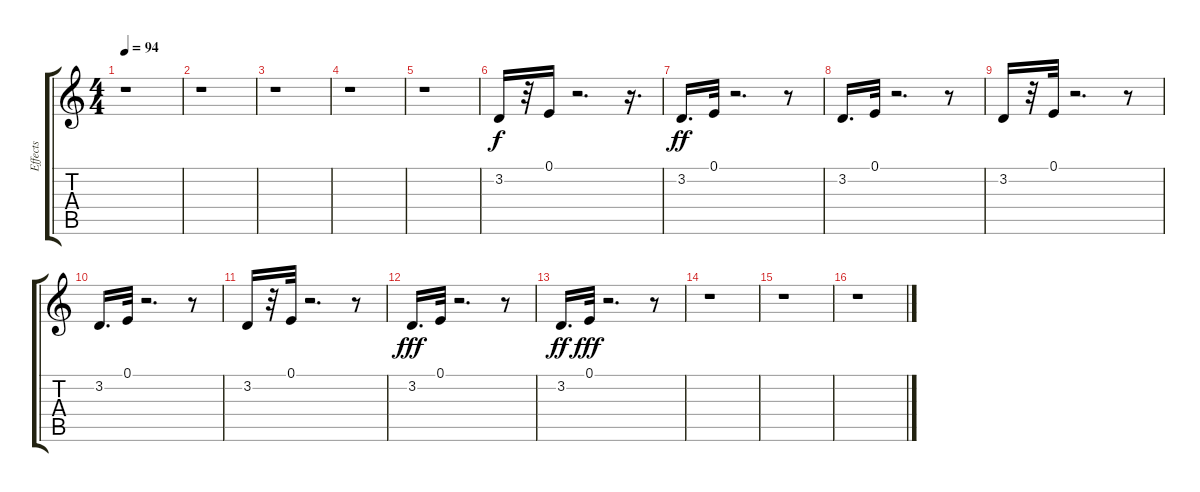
\track ("Effects" "Effects") {instrument fx7echoes}
\staff {score tabs}
\tuning (E4 B3 G3 D3 A2 E2) {hide}
\ts (4 4)
\tempo 94
\clef g2
\ks c
r.1{dy f instrument fx7echoes} |
r.1 |
r.1 |
r.1 |
r.1 |
3.2.16{balance 5} r.32 0.1.16 r.2{d} r.16{d} |
3.2.16{d dy ff} 0.1.32 r.2{d} r.8 |
3.2.16{d} 0.1.32 r.2{d} r.8 |
3.2.16 r.32 0.1.32 r.2{d} r.8 |
3.2.16{d} 0.1.32 r.2{d} r.8 |
3.2.16 r.32 0.1.32 r.2{d} r.8 |
3.2.16{d dy fff} 0.1.32 r.2{d} r.8 |
3.2.16{d dy ff} 0.1.32{dy fff} r.2{d} r.8 |
r.1 |
r.1 |
r.1
